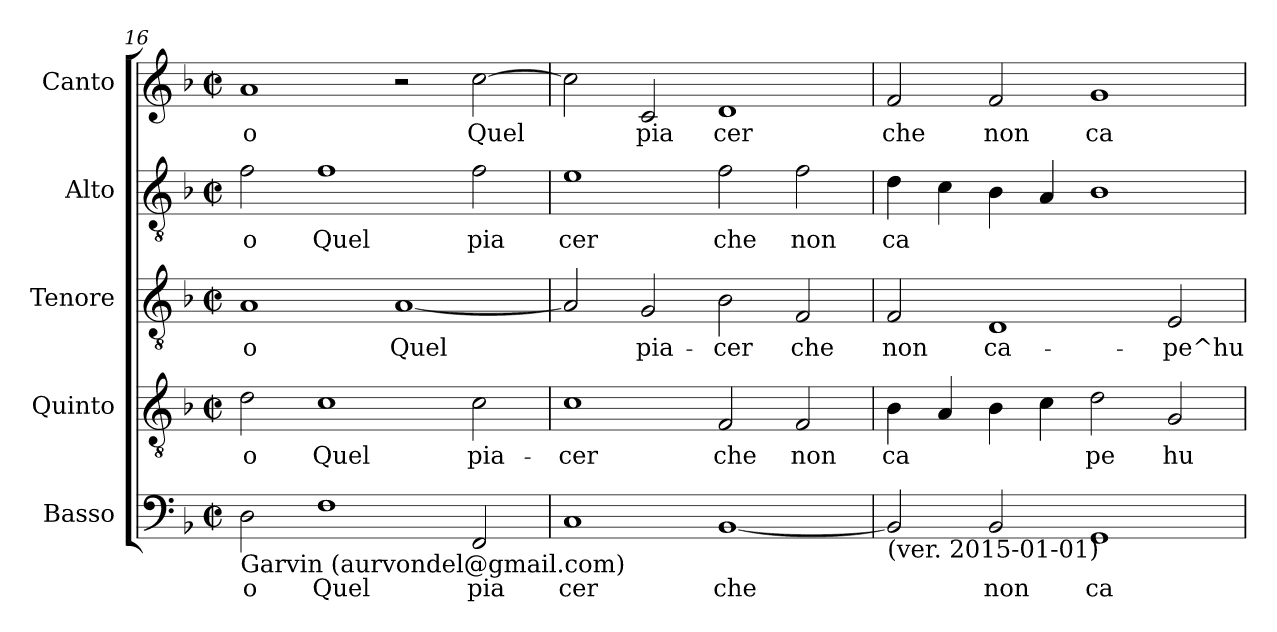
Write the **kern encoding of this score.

**kern	**text	**kern	**text	**kern	**text	**kern	**text	**kern	**text
*part5	*part5	*part4	*part4	*part3	*part3	*part2	*part2	*part1	*part1
*staff5	*staff5	*staff4	*staff4	*staff3	*staff3	*staff2	*staff2	*staff1	*staff1
*I"Basso	*	*I"Quinto	*	*I"Tenore	*	*I"Alto	*	*I"Canto	*
*clefF4	*	*clefGv2	*	*clefGv2	*	*clefGv2	*	*clefG2	*
*k[b-]	*	*k[b-]	*	*k[b-]	*	*k[b-]	*	*k[b-]	*
*F:	*	*F:	*	*F:	*	*F:	*	*F:	*
*M2/2	*	*M2/2	*	*M2/2	*	*M2/2	*	*M2/2	*
*met(c|)	*	*met(c|)	*	*met(c|)	*	*met(c|)	*	*met(c|)	*
=16	=16	=16	=16	=16	=16	=16	=16	=16	=16
!LO:TX:b:t=Garvin (aurvondel@gmail.com)	!	!	!	!	!	!	!	!	!
!	!LO:LY:b:cj	!	!LO:LY:b:cj	!	!LO:LY:b:cj	!	!LO:LY:b:cj	!	!LO:LY:b:cj
2D\	o	2d\	-o	1A	-o	2f\	o	1a	o
!	!LO:LY:b:cj	!	!LO:LY:b:cj	!	!	!	!LO:LY:b:cj	!	!
1F	Quel	1c	Quel	.	.	1f	Quel	.	.
!	!	!	!	!	!LO:LY:b:cj	!	!	!	!
.	.	.	.	[<1A	Quel	.	.	2r	.
!	!LO:LY:b:cj	!	!LO:LY:b:cj	!	!	!	!LO:LY:b:cj	!	!LO:LY:b:cj
2FF/	pia	2c\	pia-	.	.	2f\	pia	[>2cc\	Quel
=17	=17	=17	=17	=17	=17	=17	=17	=17	=17
!	!LO:LY:b:cj	!	!LO:LY:b:cj	!	!LO:LY:b:cj	!	!LO:LY:b:cj	!	!LO:LY:b:cj
1C	cer	1c	-cer	2A/]	.	1e	cer	2cc\]	.
!	!	!	!	!	!LO:LY:b:cj	!	!	!	!LO:LY:b:cj
.	.	.	.	2G/	pia-	.	.	2c/	pia
!	!LO:LY:b:cj	!	!LO:LY:b:cj	!	!LO:LY:b:cj	!	!LO:LY:b:cj	!	!LO:LY:b:cj
[<1BB-	che	2F/	che	2B-\	-cer	2f\	che	1d	cer
!	!	!	!LO:LY:b:cj	!	!LO:LY:b:cj	!	!LO:LY:b:cj	!	!
.	.	2F/	non	2F/	che	2f\	non	.	.
=18	=18	=18	=18	=18	=18	=18	=18	=18	=18
!LO:TX:b:t=(ver. 2015-01-01)	!	!	!	!	!	!	!	!	!
!	!LO:LY:b:cj	!	!LO:LY:b:cj	!	!LO:LY:b:cj	!	!LO:LY:b:cj	!	!LO:LY:b:cj
2BB-/]	.	4B-\	ca-	2F/	non	4d\	ca	2f/	che
!	!	!	!LO:LY:b:cj	!	!	!	!LO:LY:b:cj	!	!
.	.	4A/	--	.	.	4c\	.	.	.
!	!LO:LY:b:cj	!	!LO:LY:b:cj	!	!LO:LY:b:cj	!	!LO:LY:b:cj	!	!LO:LY:b:cj
2BB-/	non	4B-\	--	1D	ca-	4B-\	.	2f/	non
!	!	!	!LO:LY:b:cj	!	!	!	!LO:LY:b:cj	!	!
.	.	4c\	--	.	.	4A/	.	.	.
!	!LO:LY:b:cj	!	!LO:LY:b:cj	!	!	!	!LO:LY:b:cj	!	!LO:LY:b:cj
1GG	ca	2d\	-pe	.	.	1B-	.	1g	ca
!	!	!	!LO:LY:b:cj	!	!LO:LY:b:cj	!	!	!	!
.	.	2G/	hu-	2E/	-pe^hu-	.	.	.	.
=	=	=	=	=	=	=	=	=	=
*-	*-	*-	*-	*-	*-	*-	*-	*-	*-
